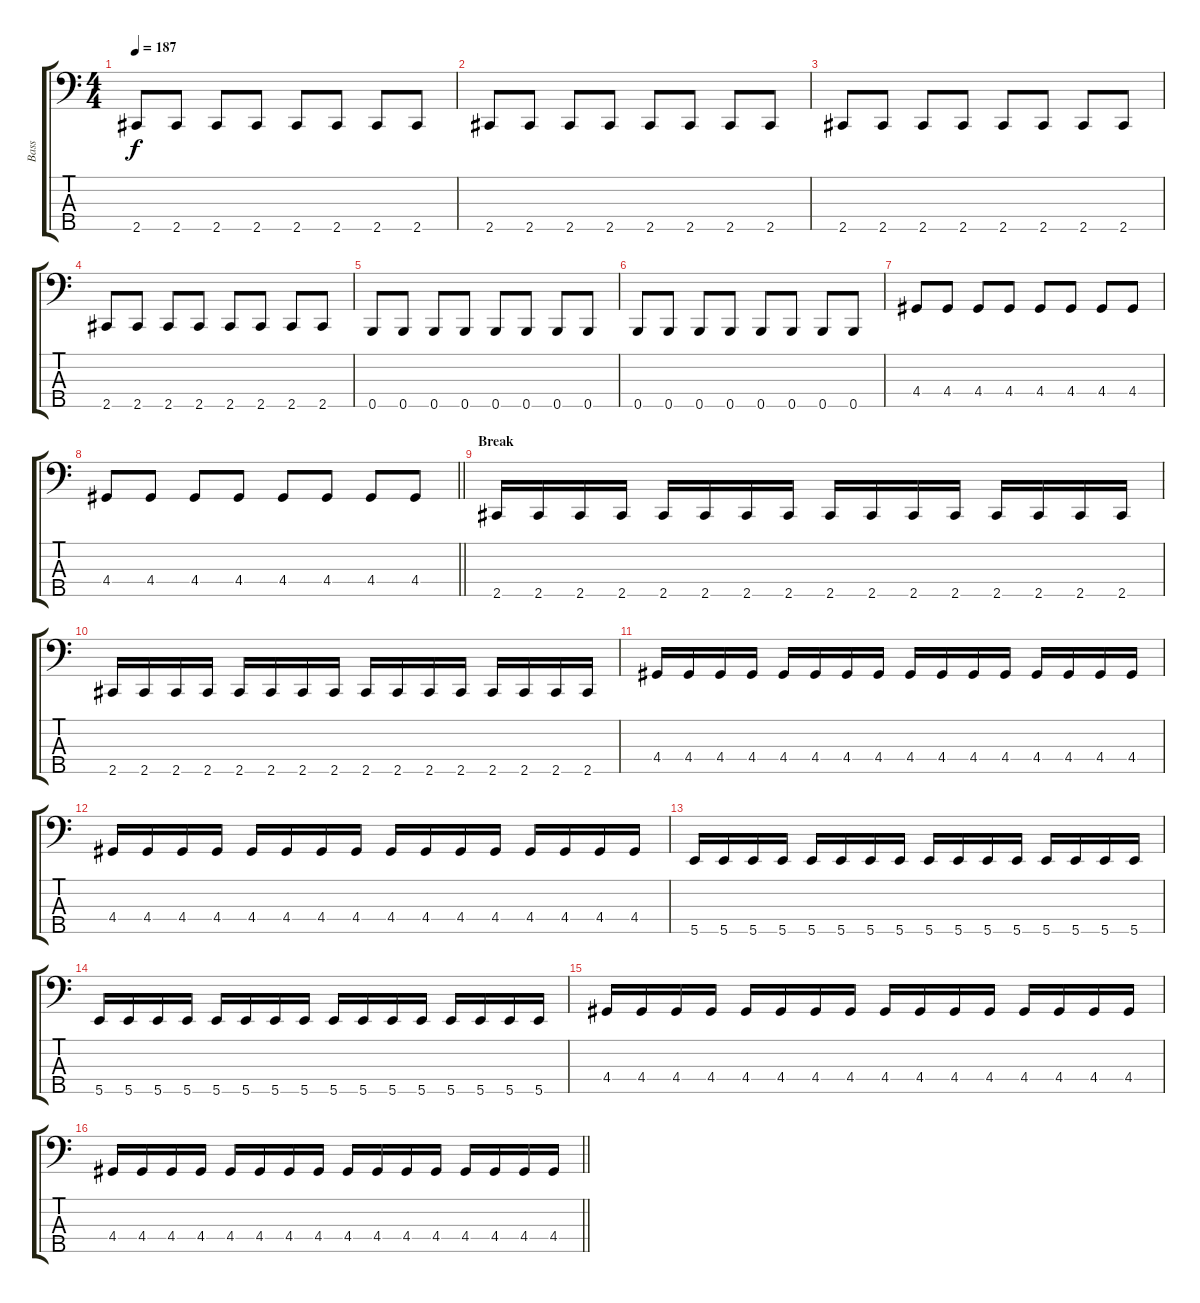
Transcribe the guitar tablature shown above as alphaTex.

\track ("Bass" "Bass") {instrument electricbassfinger}
\staff {score tabs}
\tuning (G2 D2 A1 E1 B0) {hide}
\ts (4 4)
\section ("" "")
\tempo 187
\clef f4
\ks c
2.5.8{dy f} 2.5.8 2.5.8 2.5.8 2.5.8 2.5.8 2.5.8 2.5.8 |
2.5.8 2.5.8 2.5.8 2.5.8 2.5.8 2.5.8 2.5.8 2.5.8 |
2.5.8 2.5.8 2.5.8 2.5.8 2.5.8 2.5.8 2.5.8 2.5.8 |
2.5.8 2.5.8 2.5.8 2.5.8 2.5.8 2.5.8 2.5.8 2.5.8 |
0.5.8 0.5.8 0.5.8 0.5.8 0.5.8 0.5.8 0.5.8 0.5.8 |
0.5.8 0.5.8 0.5.8 0.5.8 0.5.8 0.5.8 0.5.8 0.5.8 |
4.4.8 4.4.8 4.4.8 4.4.8 4.4.8 4.4.8 4.4.8 4.4.8 |
\barLineRight lightlight
4.4.8 4.4.8 4.4.8 4.4.8 4.4.8 4.4.8 4.4.8 4.4.8 |
\section ("" "Break")
2.5.16 2.5.16 2.5.16 2.5.16 2.5.16 2.5.16 2.5.16 2.5.16 2.5.16 2.5.16 2.5.16 2.5.16 2.5.16 2.5.16 2.5.16 2.5.16 |
2.5.16 2.5.16 2.5.16 2.5.16 2.5.16 2.5.16 2.5.16 2.5.16 2.5.16 2.5.16 2.5.16 2.5.16 2.5.16 2.5.16 2.5.16 2.5.16 |
4.4.16 4.4.16 4.4.16 4.4.16 4.4.16 4.4.16 4.4.16 4.4.16 4.4.16 4.4.16 4.4.16 4.4.16 4.4.16 4.4.16 4.4.16 4.4.16 |
4.4.16 4.4.16 4.4.16 4.4.16 4.4.16 4.4.16 4.4.16 4.4.16 4.4.16 4.4.16 4.4.16 4.4.16 4.4.16 4.4.16 4.4.16 4.4.16 |
5.5.16 5.5.16 5.5.16 5.5.16 5.5.16 5.5.16 5.5.16 5.5.16 5.5.16 5.5.16 5.5.16 5.5.16 5.5.16 5.5.16 5.5.16 5.5.16 |
5.5.16 5.5.16 5.5.16 5.5.16 5.5.16 5.5.16 5.5.16 5.5.16 5.5.16 5.5.16 5.5.16 5.5.16 5.5.16 5.5.16 5.5.16 5.5.16 |
4.4.16 4.4.16 4.4.16 4.4.16 4.4.16 4.4.16 4.4.16 4.4.16 4.4.16 4.4.16 4.4.16 4.4.16 4.4.16 4.4.16 4.4.16 4.4.16 |
\barLineRight lightlight
4.4.16 4.4.16 4.4.16 4.4.16 4.4.16 4.4.16 4.4.16 4.4.16 4.4.16 4.4.16 4.4.16 4.4.16 4.4.16 4.4.16 4.4.16 4.4.16
